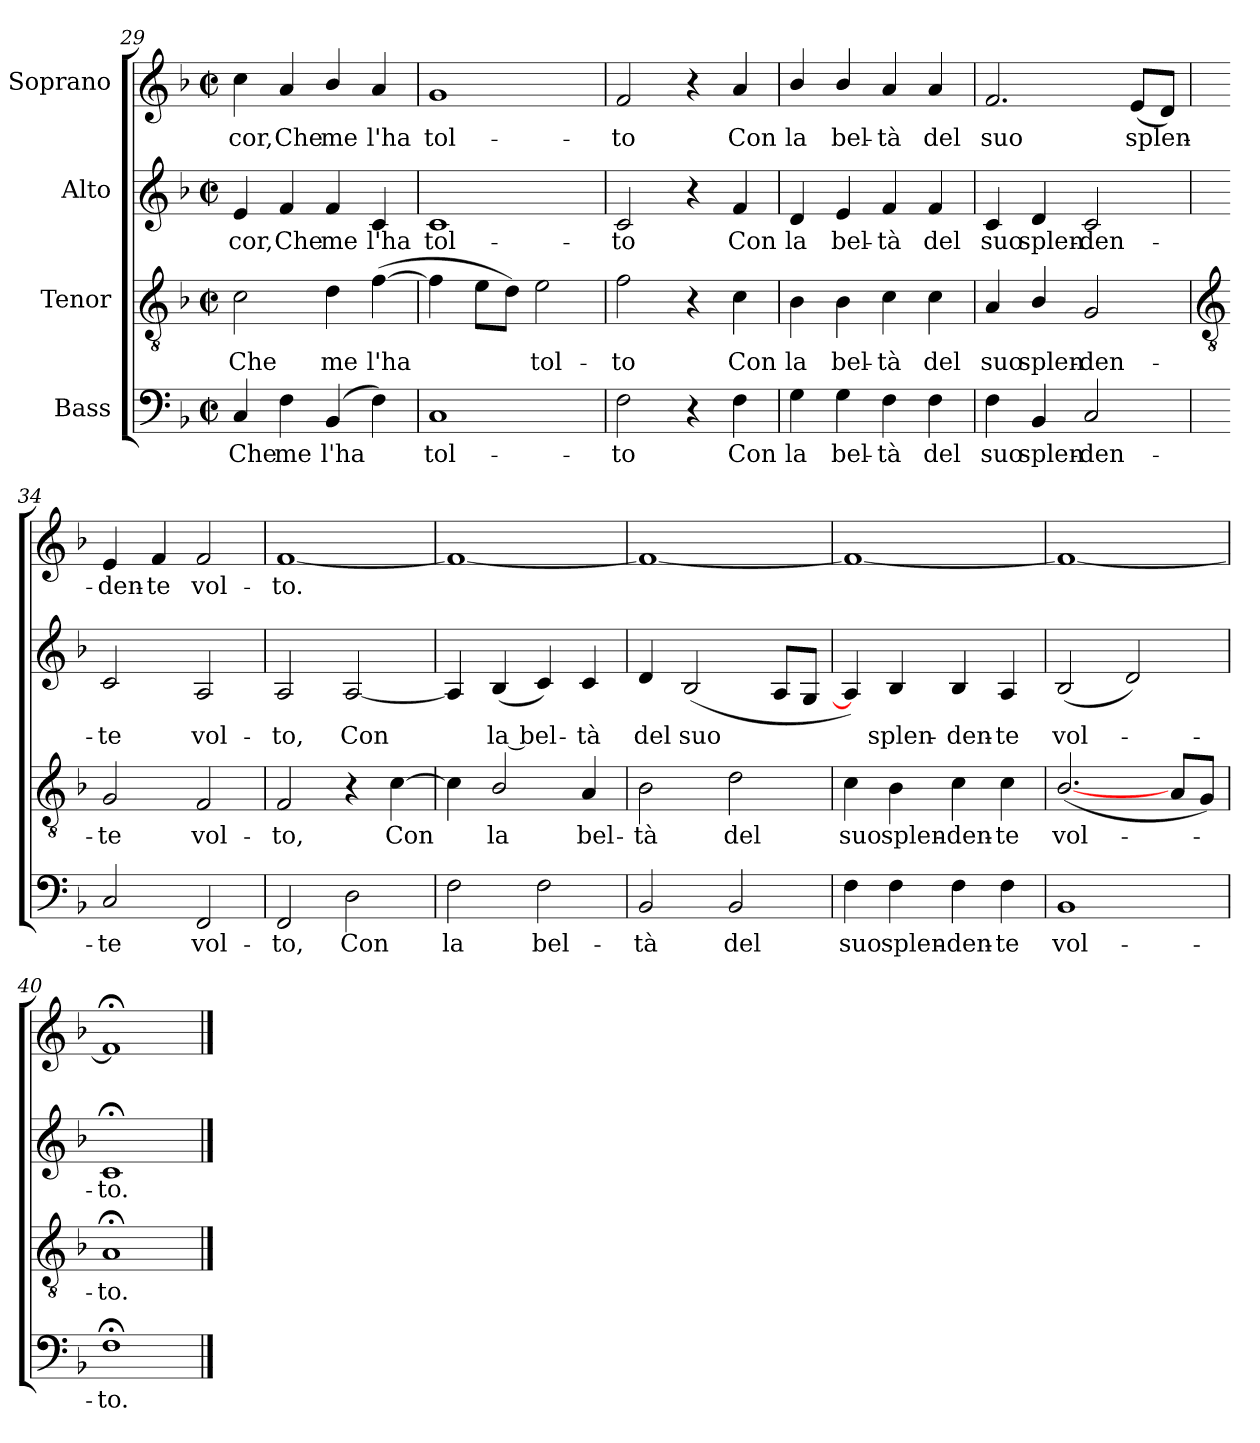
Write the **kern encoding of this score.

**kern	**text	**kern	**text	**kern	**text	**kern	**text
*part4	*part4	*part3	*part3	*part2	*part2	*part1	*part1
*staff4	*staff4	*staff3	*staff3	*staff2	*staff2	*staff1	*staff1
*I"Bass	*	*I"Tenor	*	*I"Alto	*	*I"Soprano	*
*clefF4	*	*clefGv2	*	*clefG2	*	*clefG2	*
*k[b-]	*	*k[b-]	*	*k[b-]	*	*k[b-]	*
*F:	*	*F:	*	*F:	*	*F:	*
*M2/2	*	*M2/2	*	*M2/2	*	*M2/2	*
*met(c|)	*	*met(c|)	*	*met(c|)	*	*met(c|)	*
=29	=29	=29	=29	=29	=29	=29	=29
!	!LO:LY:b	!	!LO:LY:b	!	!LO:LY:b	!	!LO:LY:b
4C	Che	2c	Che	4e	cor,	4cc	cor,
!	!LO:LY:b	!	!	!	!LO:LY:b	!	!LO:LY:b
4F	me	.	.	4f	Che	4a	Che
!	!LO:LY:b	!	!LO:LY:b	!	!LO:LY:b	!	!LO:LY:b
(4BB-	l'ha	4d	me	4f	me	4b-/	me
!	!	!	!LO:LY:b	!	!LO:LY:b	!	!LO:LY:b
4F)	.	(>[4f	l'ha	4c	l'ha	4a	l'ha
=30	=30	=30	=30	=30	=30	=30	=30
!	!LO:LY:b	!	!	!	!LO:LY:b	!	!LO:LY:b
1C	tol-	4f]	.	1c	tol-	1g	tol-
.	.	8eL	.	.	.	.	.
.	.	8dJ)	.	.	.	.	.
!	!	!	!LO:LY:b	!	!	!	!
.	.	2e	tol-	.	.	.	.
=31	=31	=31	=31	=31	=31	=31	=31
!	!LO:LY:b	!	!LO:LY:b	!	!LO:LY:b	!	!LO:LY:b
2F	-to	2f	-to	2c	-to	2f	-to
4r	.	4r	.	4r	.	4r	.
!	!LO:LY:b	!	!LO:LY:b	!	!LO:LY:b	!	!LO:LY:b
4F	Con	4c	Con	4f	Con	4a	Con
=32	=32	=32	=32	=32	=32	=32	=32
!	!LO:LY:b	!	!LO:LY:b	!	!LO:LY:b	!	!LO:LY:b
4G	la	4B-	la	4d	la	4b-/	la
!	!LO:LY:b	!	!LO:LY:b	!	!LO:LY:b	!	!LO:LY:b
4G	bel-	4B-	bel-	4e	bel-	4b-/	bel-
!	!LO:LY:b	!	!LO:LY:b	!	!LO:LY:b	!	!LO:LY:b
4F	-tà	4c	-tà	4f	-tà	4a	-tà
!	!LO:LY:b	!	!LO:LY:b	!	!LO:LY:b	!	!LO:LY:b
4F	del	4c	del	4f	del	4a	del
=33	=33	=33	=33	=33	=33	=33	=33
!	!LO:LY:b	!	!LO:LY:b	!	!LO:LY:b	!	!LO:LY:b
4F	suo	4A	suo	4c	suo	2.f	suo
!	!LO:LY:b	!	!LO:LY:b	!	!LO:LY:b	!	!
4BB-	splen-	4B-/	splen-	4d	splen-	.	.
!	!LO:LY:b	!	!LO:LY:b	!	!LO:LY:b	!	!
2C	-den-	2G	-den-	2c	-den-	.	.
!	!	!	!	!	!	!	!LO:LY:b
.	.	.	.	.	.	(<8eL	splen-
.	.	.	.	.	.	8dJ)	.
!!LO:LB:g=z
=34	=34	=34	=34	=34	=34	=34	=34
*	*	*clefGv2	*	*	*	*	*
!	!LO:LY:b	!	!LO:LY:b	!	!LO:LY:b	!	!LO:LY:b
2C	-te	2G	-te	2c	-te	4e	den-
!	!	!	!	!	!	!	!LO:LY:b
.	.	.	.	.	.	4f	-te
!	!LO:LY:b	!	!LO:LY:b	!	!LO:LY:b	!	!LO:LY:b
2FF	vol-	2F	vol-	2A	vol-	2f	vol-
=35	=35	=35	=35	=35	=35	=35	=35
!	!LO:LY:b	!	!LO:LY:b	!	!LO:LY:b	!	!LO:LY:b
2FF	-to,	2F	-to,	2A	-to,	[1f	-to.
!	!LO:LY:b	!	!	!	!LO:LY:b	!	!
2D	Con	4r	.	[2A	Con	.	.
!	!	!	!LO:LY:b	!	!	!	!
.	.	[4c	Con	.	.	.	.
=36	=36	=36	=36	=36	=36	=36	=36
!	!LO:LY:b	!	!	!	!	!	!
2F	la	4c]	.	4A]	.	1f_	.
!	!	!	!LO:LY:b	!	!LO:LY:b	!	!
.	.	2B-/	la	(<4B-	la bel-	.	.
!	!LO:LY:b	!	!	!	!	!	!
2F	bel-	.	.	4c)	.	.	.
!	!	!	!LO:LY:b	!	!LO:LY:b	!	!
.	.	4A	bel-	4c	tà	.	.
=37	=37	=37	=37	=37	=37	=37	=37
!	!LO:LY:b	!	!LO:LY:b	!	!LO:LY:b	!	!
2BB-	-tà	2B-	-tà	4d	del	1f_	.
!	!	!	!	!	!LO:LY:b	!	!
.	.	.	.	(<2B-	suo	.	.
!	!LO:LY:b	!	!LO:LY:b	!	!	!	!
2BB-	del	2d	del	.	.	.	.
.	.	.	.	8AL	.	.	.
.	.	.	.	8GJ	.	.	.
=38	=38	=38	=38	=38	=38	=38	=38
!	!LO:LY:b	!	!LO:LY:b	!	!	!	!
4F	suo	4c	suo	4A])	.	1f_	.
!	!LO:LY:b	!	!LO:LY:b	!	!LO:LY:b	!	!
4F	splen-	4B-	splen-	4B-	splen-	.	.
!	!LO:LY:b	!	!LO:LY:b	!	!LO:LY:b	!	!
4F	-den-	4c	-den-	4B-	-den-	.	.
!	!LO:LY:b	!	!LO:LY:b	!	!LO:LY:b	!	!
4F	-te	4c	-te	4A	-te	.	.
=39	=39	=39	=39	=39	=39	=39	=39
!	!LO:LY:b	!	!LO:LY:b	!	!LO:LY:b	!	!
1BB-	vol-	(<[2.B-/	vol-	(<2B-	vol-	1f_	.
.	.	.	.	2d)	.	.	.
.	.	8AL	.	.	.	.	.
.	.	8GJ)	.	.	.	.	.
=40	=40	=40	=40	=40	=40	=40	=40
!	!LO:LY:b	!	!LO:LY:b	!	!LO:LY:b	!	!
1F;<	-to.	1A;<	to.	1c;<	to.	1f;<]	.
==	==	==	==	==	==	==	==
*-	*-	*-	*-	*-	*-	*-	*-
